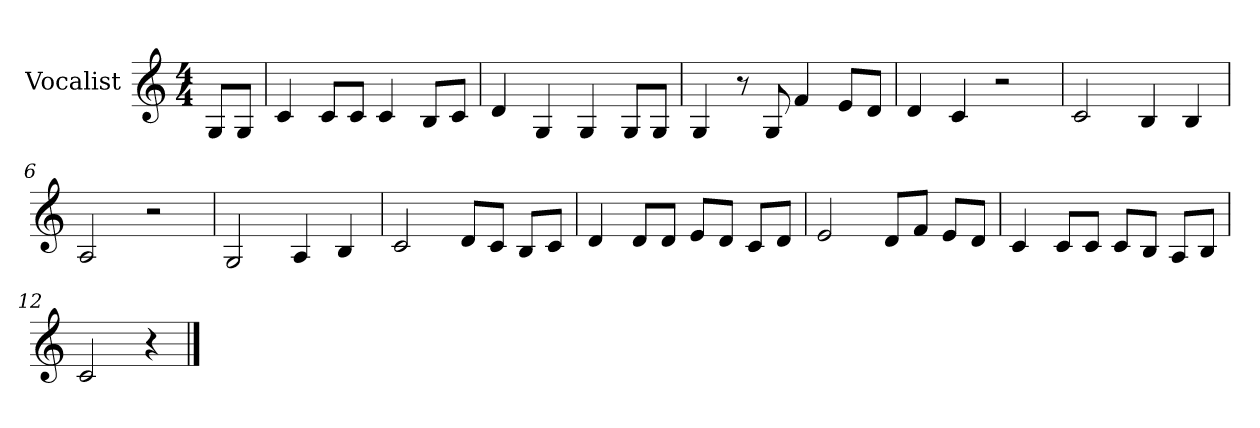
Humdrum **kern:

**kern
*part1
*staff1
*I"Vocalist
*k[]
*C:
*M4/4
=
8GL
8GJ
=1
4c
8cL
8cJ
4c
8BL
8cJ
=2
4d
4G
4G
8GL
8GJ
=3
4G
8r
8G
4f
8eL
8dJ
=4
4d
4c
2r
=5
2c
4B
4B
=6
2A
2r
=7
2G
4A
4B
=8
2c
8dL
8cJ
8BL
8cJ
=9
4d
8dL
8dJ
8eL
8dJ
8cL
8dJ
=10
2e
8dL
8fJ
8eL
8dJ
=11
4c
8cL
8cJ
8cL
8BJ
8AL
8BJ
=12
2c
4r
==
*-
